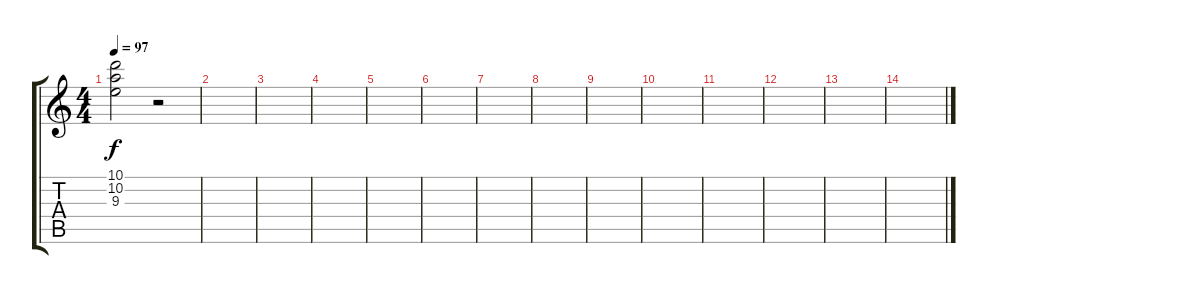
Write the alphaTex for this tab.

\track "" {instrument electricguitarclean}
\staff {score tabs}
\tuning (E4 B3 G3 D3 A2 E2) {hide}
\ts (4 4)
\tempo 97
\clef g2
\ks c
(10.1{t} 10.2{t} 9.3{t}).2{dy f} r.2 |
\section ("" "")
|
|
|
|
\section ("" "")
|
|
|
|
\section ("" "")
|
|
|
|
\section ("" "")
